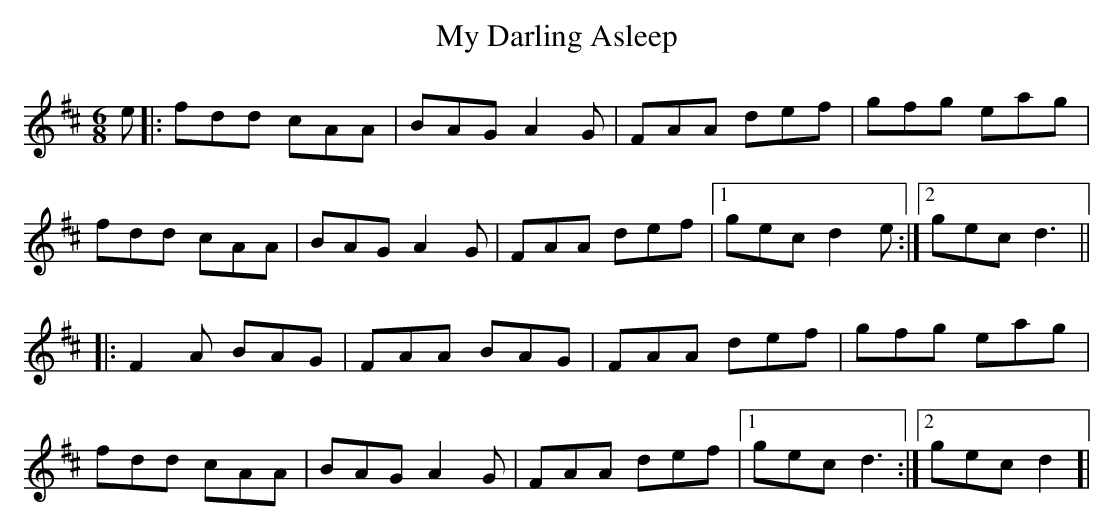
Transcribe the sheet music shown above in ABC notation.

X:1
T: My Darling Asleep
M: 6/8
L: 1/8
K: D
e|:fdd cAA|BAG A2G|FAA def|gfg eag|
fdd cAA|BAG A2G|FAA def|[1 gec d2e:|[2 gec d3||
|:F2A BAG|FAA BAG|FAA def|gfg eag|
fdd cAA|BAG A2G|FAA def|[1 gec d3:|[2 gec d2]|
